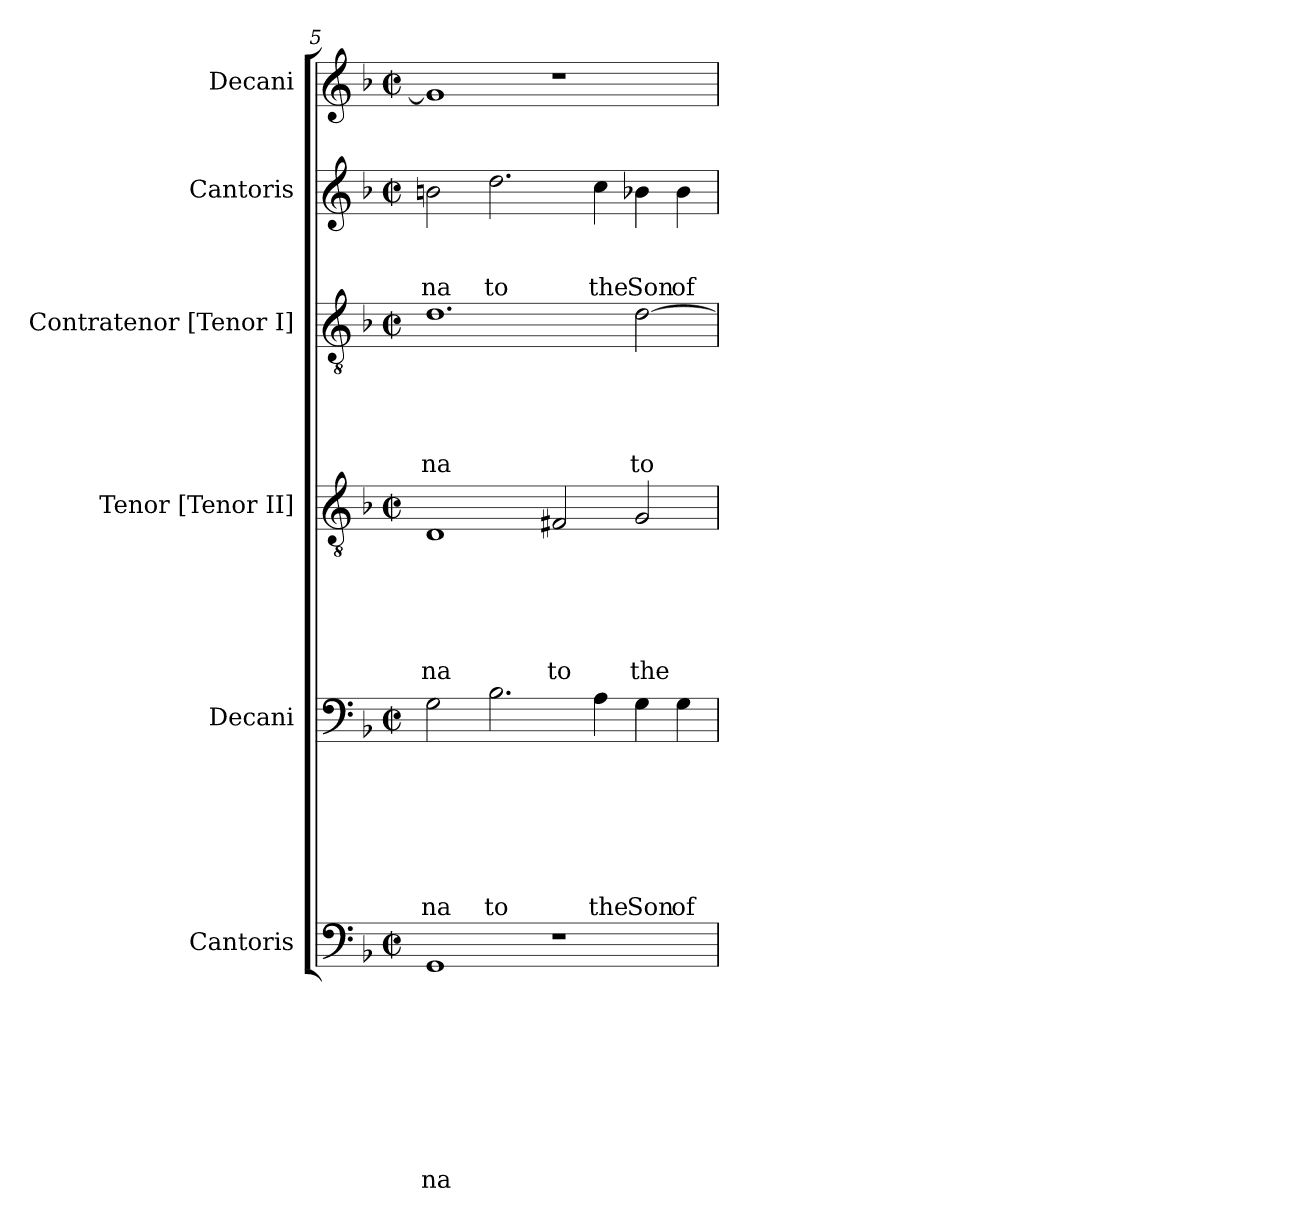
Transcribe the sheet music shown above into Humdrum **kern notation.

**kern	**text	**text	**text	**text	**text	**text	**text	**text	**text	**kern	**text	**text	**text	**text	**text	**text	**text	**kern	**text	**text	**text	**text	**text	**text	**kern	**text	**text	**text	**text	**text	**kern	**text	**text	**text	**kern	**text
*part6	*part6	*part6	*part6	*part6	*part6	*part6	*part6	*part6	*part6	*part5	*part5	*part5	*part5	*part5	*part5	*part5	*part5	*part4	*part4	*part4	*part4	*part4	*part4	*part4	*part3	*part3	*part3	*part3	*part3	*part3	*part2	*part2	*part2	*part2	*part1	*part1
*staff6	*staff6	*staff6	*staff6	*staff6	*staff6	*staff6	*staff6	*staff6	*staff6	*staff5	*staff5	*staff5	*staff5	*staff5	*staff5	*staff5	*staff5	*staff4	*staff4	*staff4	*staff4	*staff4	*staff4	*staff4	*staff3	*staff3	*staff3	*staff3	*staff3	*staff3	*staff2	*staff2	*staff2	*staff2	*staff1	*staff1
*I"Cantoris	*	*	*	*	*	*	*	*	*	*I"Decani	*	*	*	*	*	*	*	*I"Tenor [Tenor II]	*	*	*	*	*	*	*I"Contratenor [Tenor I]	*	*	*	*	*	*I"Cantoris	*	*	*	*I"Decani	*
*clefF4	*	*	*	*	*	*	*	*	*	*clefF4	*	*	*	*	*	*	*	*clefGv2	*	*	*	*	*	*	*clefGv2	*	*	*	*	*	*clefG2	*	*	*	*clefG2	*
*k[b-]	*	*	*	*	*	*	*	*	*	*k[b-]	*	*	*	*	*	*	*	*k[b-]	*	*	*	*	*	*	*k[b-]	*	*	*	*	*	*k[b-]	*	*	*	*k[b-]	*
*F:	*	*	*	*	*	*	*	*	*	*F:	*	*	*	*	*	*	*	*F:	*	*	*	*	*	*	*F:	*	*	*	*	*	*F:	*	*	*	*F:	*
*M2/2	*	*	*	*	*	*	*	*	*	*M2/2	*	*	*	*	*	*	*	*M2/2	*	*	*	*	*	*	*M2/2	*	*	*	*	*	*M2/2	*	*	*	*M2/2	*
*met(c|)	*	*	*	*	*	*	*	*	*	*met(c|)	*	*	*	*	*	*	*	*met(c|)	*	*	*	*	*	*	*met(c|)	*	*	*	*	*	*met(c|)	*	*	*	*met(c|)	*
=5	=5	=5	=5	=5	=5	=5	=5	=5	=5	=5	=5	=5	=5	=5	=5	=5	=5	=5	=5	=5	=5	=5	=5	=5	=5	=5	=5	=5	=5	=5	=5	=5	=5	=5	=5	=5
!	!	!	!	!	!	!	!	!	!LO:LY:b:rj	!	!	!	!	!	!	!	!LO:LY:b:rj	!	!	!	!	!	!	!LO:LY:b	!	!	!	!	!	!LO:LY:b	!	!	!	!LO:LY:b:rj	!	!
1GG	.	.	.	.	.	.	.	.	-na	2G\	.	.	.	.	.	.	-na	1D	.	.	.	.	.	-na	1.d	.	.	.	.	-na	2bn\	.	.	-na	1g]	.
!	!	!	!	!	!	!	!	!	!	!	!	!	!	!	!	!	!LO:LY:b:rj	!	!	!	!	!	!	!	!	!	!	!	!	!	!	!	!	!LO:LY:b:rj	!	!
.	.	.	.	.	.	.	.	.	.	2.B-\	.	.	.	.	.	.	to	.	.	.	.	.	.	.	.	.	.	.	.	.	2.dd\	.	.	to	.	.
!	!	!	!	!	!	!	!	!	!	!	!	!	!	!	!	!	!	!	!	!	!	!	!	!LO:LY:b	!	!	!	!	!	!	!	!	!	!	!	!
1r	.	.	.	.	.	.	.	.	.	.	.	.	.	.	.	.	.	2F#X/	.	.	.	.	.	to	.	.	.	.	.	.	.	.	.	.	1r	.
!	!	!	!	!	!	!	!	!	!	!	!	!	!	!	!	!	!LO:LY:b:rj	!	!	!	!	!	!	!	!	!	!	!	!	!	!	!	!	!LO:LY:b:rj	!	!
.	.	.	.	.	.	.	.	.	.	4A\	.	.	.	.	.	.	the	.	.	.	.	.	.	.	.	.	.	.	.	.	4cc\	.	.	the	.	.
!	!	!	!	!	!	!	!	!	!	!	!	!	!	!	!	!	!LO:LY:b:rj	!	!	!	!	!	!	!LO:LY:b	!	!	!	!	!	!LO:LY:b	!	!	!	!LO:LY:b:rj	!	!
.	.	.	.	.	.	.	.	.	.	4G\	.	.	.	.	.	.	Son	2G/	.	.	.	.	.	the	[>2d\	.	.	.	.	to	4b-X\	.	.	Son	.	.
!	!	!	!	!	!	!	!	!	!	!	!	!	!	!	!	!	!LO:LY:b:rj	!	!	!	!	!	!	!	!	!	!	!	!	!	!	!	!	!LO:LY:b:rj	!	!
.	.	.	.	.	.	.	.	.	.	4G\	.	.	.	.	.	.	of	.	.	.	.	.	.	.	.	.	.	.	.	.	4b-\	.	.	of	.	.
=	=	=	=	=	=	=	=	=	=	=	=	=	=	=	=	=	=	=	=	=	=	=	=	=	=	=	=	=	=	=	=	=	=	=	=	=
*-	*-	*-	*-	*-	*-	*-	*-	*-	*-	*-	*-	*-	*-	*-	*-	*-	*-	*-	*-	*-	*-	*-	*-	*-	*-	*-	*-	*-	*-	*-	*-	*-	*-	*-	*-	*-
